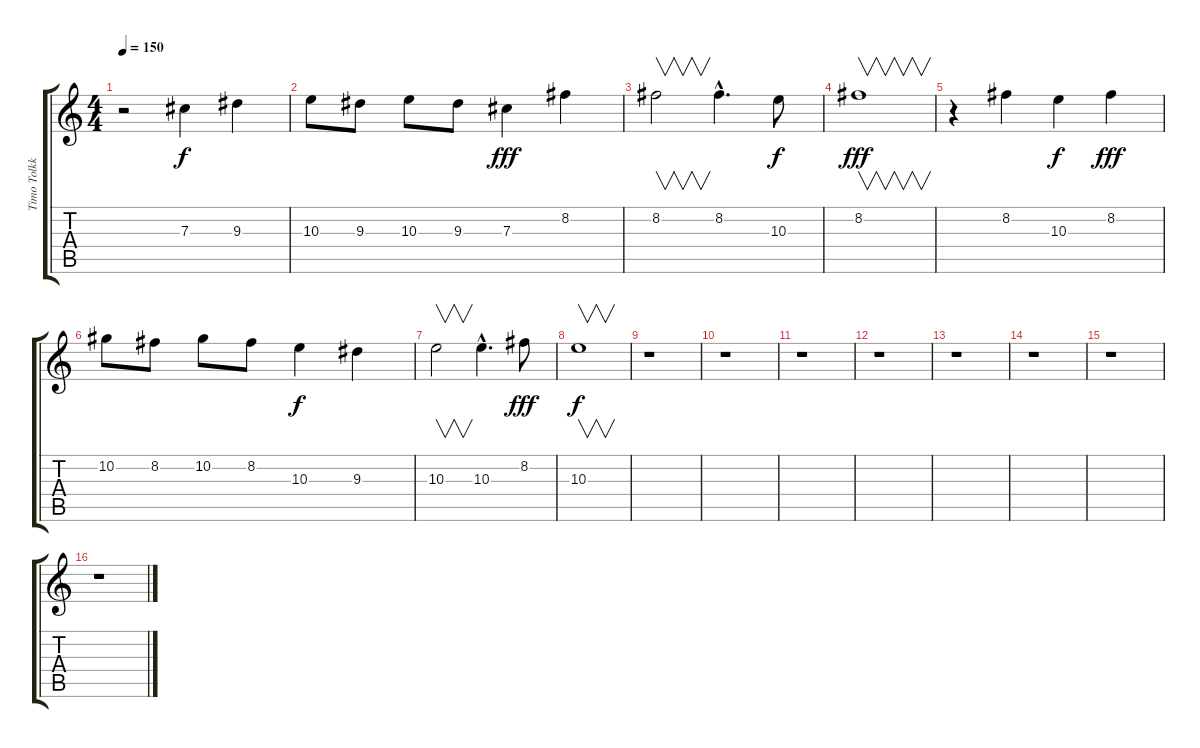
\track ("Timo Tolkki" "Timo Tolkk") {instrument distortionguitar}
\staff {score tabs}
\tuning (Eb4 Bb3 Gb3 Db3 Ab2 Eb2) {hide}
\ts (4 4)
\tempo 150
\clef g2
\ks c
r.2{dy f} 7.3.4 9.3.4 |
10.3.8 9.3.8 10.3.8 9.3.8 7.3.4{dy fff} 8.2.4 |
8.2.2{v} 8.2{hac}.4{d} 10.3.8{dy f} |
8.2.1{v dy fff} |
r.4 8.2.4 10.3.4{dy f} 8.2.4{dy fff} |
10.2.8 8.2.8 10.2.8 8.2.8 10.3.4{dy f} 9.3.4 |
10.3.2{v} 10.3{hac}.4{d} 8.2.8{dy fff} |
10.3.1{v dy f} |
r.1 |
r.1 |
r.1 |
r.1 |
r.1 |
r.1 |
r.1 |
r.1
